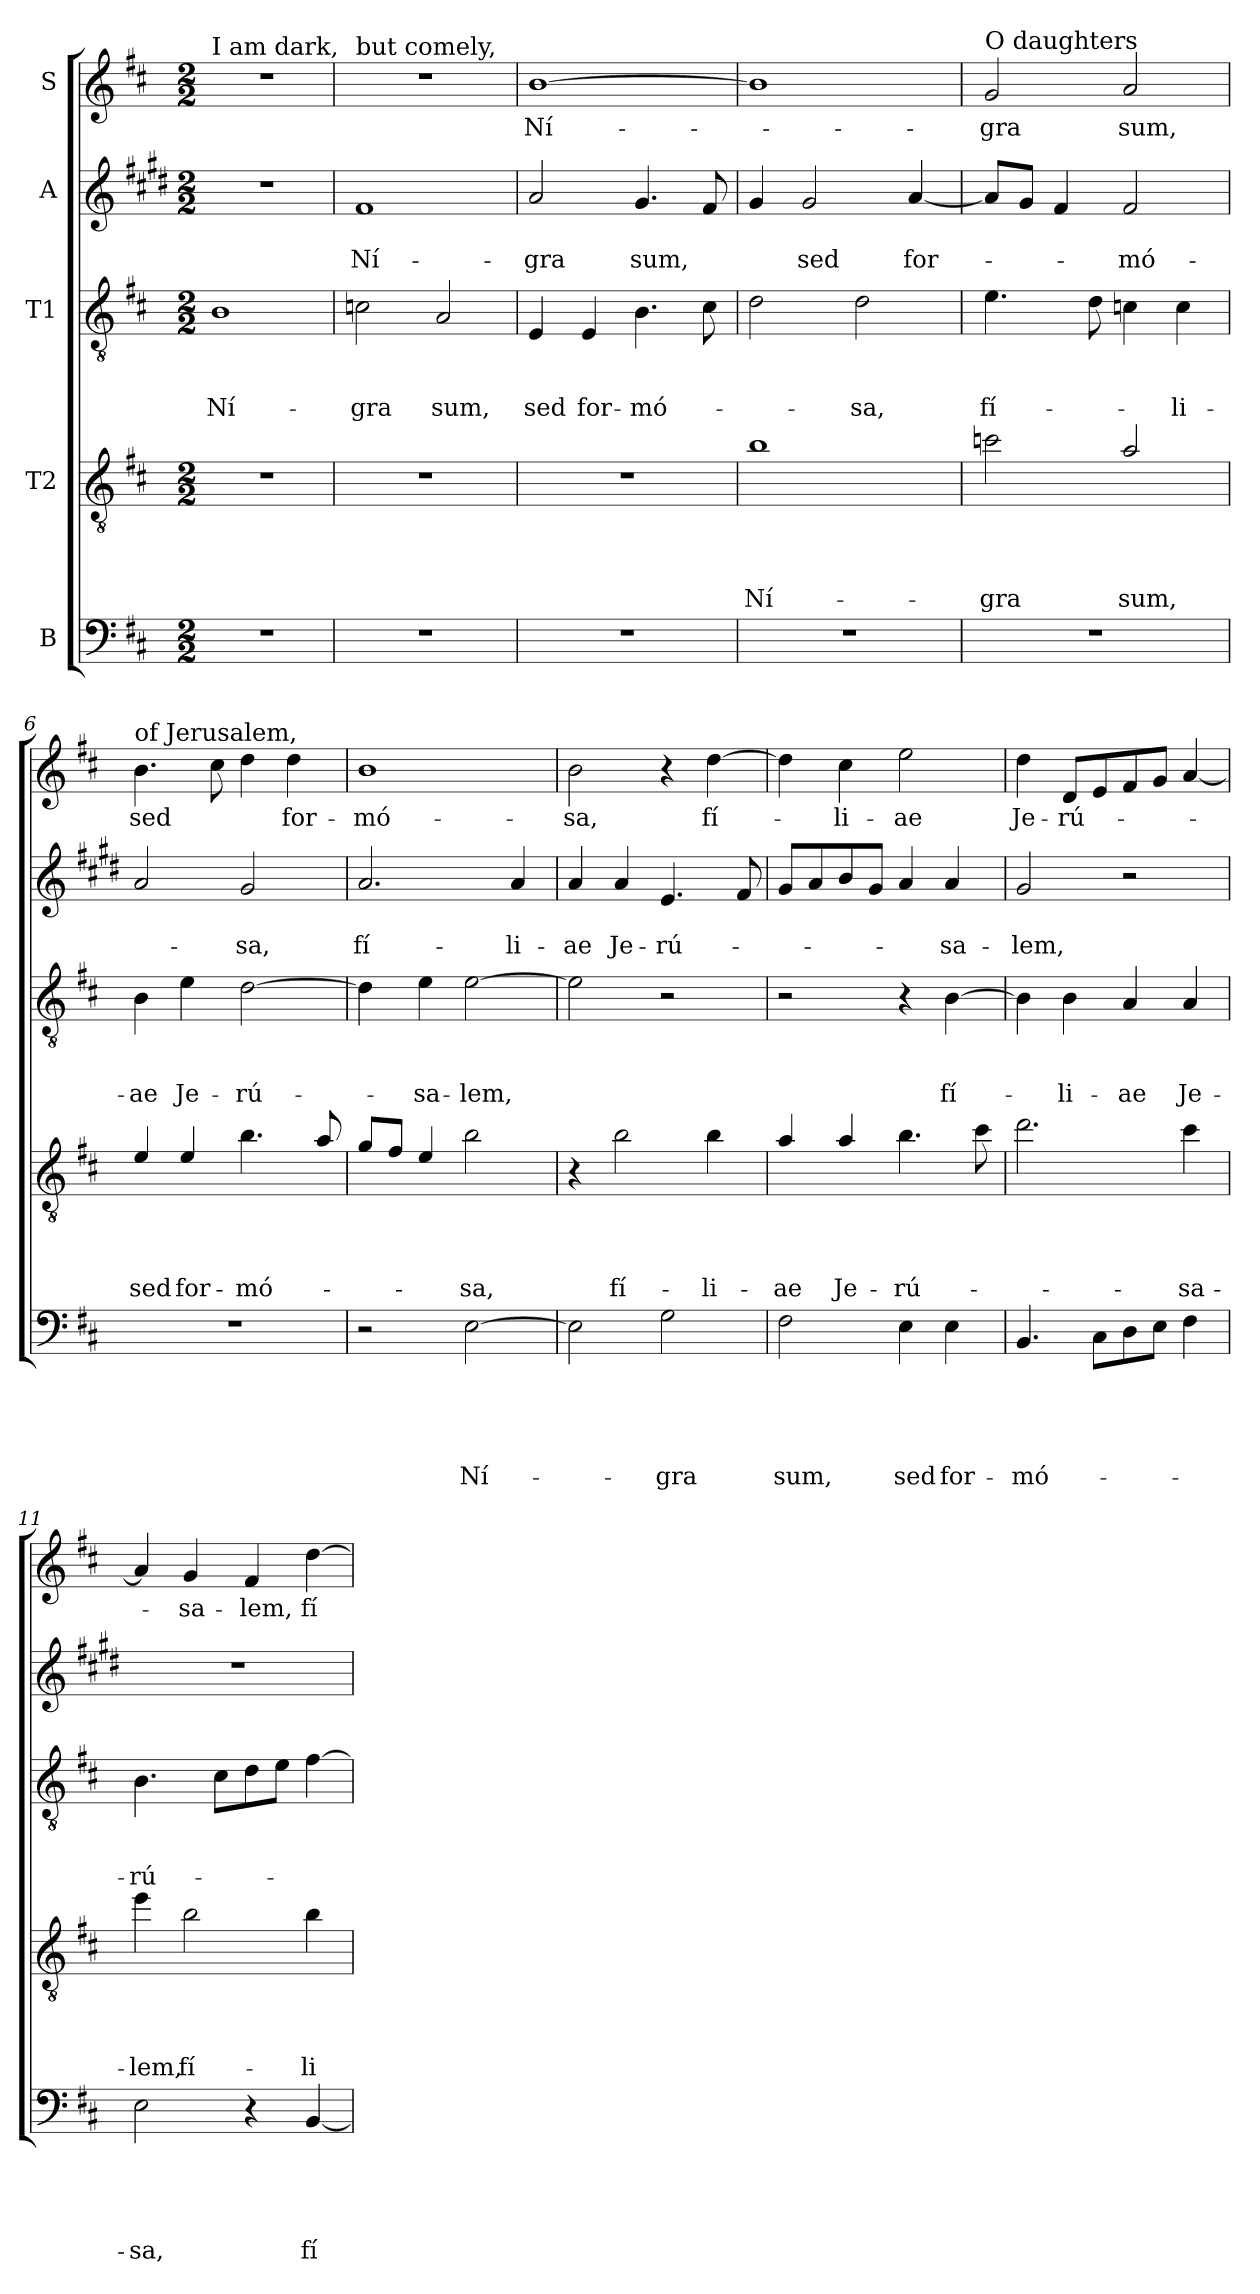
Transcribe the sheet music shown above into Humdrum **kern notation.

**kern	**text	**text	**text	**text	**text	**kern	**text	**text	**text	**text	**kern	**text	**text	**text	**kern	**text	**text	**kern	**text
*part5	*part5	*part5	*part5	*part5	*part5	*part4	*part4	*part4	*part4	*part4	*part3	*part3	*part3	*part3	*part2	*part2	*part2	*part1	*part1
*staff5	*staff5	*staff5	*staff5	*staff5	*staff5	*staff4	*staff4	*staff4	*staff4	*staff4	*staff3	*staff3	*staff3	*staff3	*staff2	*staff2	*staff2	*staff1	*staff1
*I"B	*	*	*	*	*	*I"T2	*	*	*	*	*I"T1	*	*	*	*I"A	*	*	*I"S	*
*clefF4	*	*	*	*	*	*clefGv2	*	*	*	*	*clefGv2	*	*	*	*clefG2	*	*	*clefG2	*
*	*	*	*	*	*	*ITrd8c14	*	*	*	*	*	*	*	*	*ITrd1c2	*	*	*	*
*k[f#c#]	*	*	*	*	*	*k[f#c#]	*	*	*	*	*k[f#c#]	*	*	*	*k[f#c#]	*	*	*k[f#c#]	*
*D:	*	*	*	*	*	*D:	*	*	*	*	*D:	*	*	*	*D:	*	*	*D:	*
*M2/2	*	*	*	*	*	*M2/2	*	*	*	*	*M2/2	*	*	*	*M2/2	*	*	*M2/2	*
=1	=1	=1	=1	=1	=1	=1	=1	=1	=1	=1	=1	=1	=1	=1	=1	=1	=1	=1	=1
!	!	!	!	!	!	!	!	!	!	!	!	!	!	!	!	!	!	!LO:TX:a:t=I am dark,	!
!	!	!	!	!	!	!	!	!	!	!	!	!	!	!LO:LY:b	!	!	!	!	!
1r	.	.	.	.	.	1r	.	.	.	.	1B	.	.	Ní-	1r	.	.	1r	.
=2	=2	=2	=2	=2	=2	=2	=2	=2	=2	=2	=2	=2	=2	=2	=2	=2	=2	=2	=2
!	!	!	!	!	!	!	!	!	!	!	!	!	!	!	!	!	!	!LO:TX:a:t=but comely,	!
!	!	!	!	!	!	!	!	!	!	!	!	!	!	!LO:LY:b	!	!	!LO:LY:b	!	!
1r	.	.	.	.	.	1r	.	.	.	.	2cn\	.	.	-gra	1e	.	Ní-	1r	.
!	!	!	!	!	!	!	!	!	!	!	!	!	!	!LO:LY:b	!	!	!	!	!
.	.	.	.	.	.	.	.	.	.	.	2A/	.	.	sum,	.	.	.	.	.
=3	=3	=3	=3	=3	=3	=3	=3	=3	=3	=3	=3	=3	=3	=3	=3	=3	=3	=3	=3
!	!	!	!	!	!	!	!	!	!	!	!	!	!	!LO:LY:b	!	!	!LO:LY:b	!	!LO:LY:b
1r	.	.	.	.	.	1r	.	.	.	.	4E/	.	.	sed	2g/	.	-gra	[1b	Ní-
!	!	!	!	!	!	!	!	!	!	!	!	!	!	!LO:LY:b	!	!	!	!	!
.	.	.	.	.	.	.	.	.	.	.	4E/	.	.	for-	.	.	.	.	.
!	!	!	!	!	!	!	!	!	!	!	!	!	!	!LO:LY:b	!	!	!LO:LY:b	!	!
.	.	.	.	.	.	.	.	.	.	.	4.B\	.	.	-mó-	4.f#/	.	sum,	.	.
.	.	.	.	.	.	.	.	.	.	.	8c#\	.	.	.	8e/	.	.	.	.
=4	=4	=4	=4	=4	=4	=4	=4	=4	=4	=4	=4	=4	=4	=4	=4	=4	=4	=4	=4
!	!	!	!	!	!	!	!	!	!	!LO:LY:b	!	!	!	!	!	!	!	!	!
1r	.	.	.	.	.	1B	.	.	.	Ní-	2d\	.	.	.	4f#/	.	.	1b]	.
!	!	!	!	!	!	!	!	!	!	!	!	!	!	!	!	!	!LO:LY:b	!	!
.	.	.	.	.	.	.	.	.	.	.	.	.	.	.	2f#/	.	sed	.	.
!	!	!	!	!	!	!	!	!	!	!	!	!	!	!LO:LY:b	!	!	!	!	!
.	.	.	.	.	.	.	.	.	.	.	2d\	.	.	-sa,	.	.	.	.	.
!	!	!	!	!	!	!	!	!	!	!	!	!	!	!	!	!	!LO:LY:b	!	!
.	.	.	.	.	.	.	.	.	.	.	.	.	.	.	[4g/	.	for-	.	.
=5	=5	=5	=5	=5	=5	=5	=5	=5	=5	=5	=5	=5	=5	=5	=5	=5	=5	=5	=5
!	!	!	!	!	!	!	!	!	!	!	!	!	!	!	!	!	!	!LO:TX:a:t=O daughters	!
!	!	!	!	!	!	!	!	!	!	!LO:LY:b	!	!	!	!LO:LY:b	!	!	!	!	!LO:LY:b
1r	.	.	.	.	.	2cn\	.	.	.	-gra	4.e\	.	.	fí-	8g/L]	.	.	2g/	-gra
.	.	.	.	.	.	.	.	.	.	.	.	.	.	.	8f#/J	.	.	.	.
.	.	.	.	.	.	.	.	.	.	.	.	.	.	.	4e/	.	.	.	.
.	.	.	.	.	.	.	.	.	.	.	8d\	.	.	.	.	.	.	.	.
!	!	!	!	!	!	!	!	!	!	!LO:LY:b	!	!	!	!	!	!	!LO:LY:b	!	!LO:LY:b
.	.	.	.	.	.	2A/	.	.	.	sum,	4cn\	.	.	.	2e/	.	-mó-	2a/	sum,
!	!	!	!	!	!	!	!	!	!	!	!	!	!	!LO:LY:b	!	!	!	!	!
.	.	.	.	.	.	.	.	.	.	.	4c\	.	.	-li-	.	.	.	.	.
!!LO:PB:g=z
=6	=6	=6	=6	=6	=6	=6	=6	=6	=6	=6	=6	=6	=6	=6	=6	=6	=6	=6	=6
!	!	!	!	!	!	!	!	!	!	!	!	!	!	!	!	!	!	!LO:TX:a:t=of Jerusalem,	!
!	!	!	!	!	!	!	!	!	!	!LO:LY:b	!	!	!	!LO:LY:b	!	!	!	!	!LO:LY:b
1r	.	.	.	.	.	4E/	.	.	.	sed	4B\	.	.	-ae	2g/	.	.	4.b\	sed
!	!	!	!	!	!	!	!	!	!	!LO:LY:b	!	!	!	!LO:LY:b	!	!	!	!	!
.	.	.	.	.	.	4E/	.	.	.	for-	4e\	.	.	Je-	.	.	.	.	.
.	.	.	.	.	.	.	.	.	.	.	.	.	.	.	.	.	.	8cc#\	.
!	!	!	!	!	!	!	!	!	!	!LO:LY:b	!	!	!	!LO:LY:b	!	!	!LO:LY:b	!	!
.	.	.	.	.	.	4.B\	.	.	.	-mó-	[2d\	.	.	-rú-	2f#/	.	-sa,	4dd\	.
!	!	!	!	!	!	!	!	!	!	!	!	!	!	!	!	!	!	!	!LO:LY:b
.	.	.	.	.	.	.	.	.	.	.	.	.	.	.	.	.	.	4dd\	for-
.	.	.	.	.	.	8A/	.	.	.	.	.	.	.	.	.	.	.	.	.
=7	=7	=7	=7	=7	=7	=7	=7	=7	=7	=7	=7	=7	=7	=7	=7	=7	=7	=7	=7
!	!	!	!	!	!	!	!	!	!	!	!	!	!	!	!	!	!LO:LY:b	!	!LO:LY:b
2r	.	.	.	.	.	8G/L	.	.	.	.	4d\]	.	.	.	2.g/	.	fí-	1b	-mó-
.	.	.	.	.	.	8F#/J	.	.	.	.	.	.	.	.	.	.	.	.	.
!	!	!	!	!	!	!	!	!	!	!	!	!	!	!LO:LY:b	!	!	!	!	!
.	.	.	.	.	.	4E/	.	.	.	.	4e\	.	.	-sa-	.	.	.	.	.
!	!	!	!	!	!LO:LY:b	!	!	!	!	!LO:LY:b	!	!	!	!LO:LY:b	!	!	!	!	!
[2E\	.	.	.	.	Ní-	2B\	.	.	.	-sa,	[2e\	.	.	-lem,	.	.	.	.	.
!	!	!	!	!	!	!	!	!	!	!	!	!	!	!	!	!	!LO:LY:b	!	!
.	.	.	.	.	.	.	.	.	.	.	.	.	.	.	4g/	.	-li-	.	.
=8	=8	=8	=8	=8	=8	=8	=8	=8	=8	=8	=8	=8	=8	=8	=8	=8	=8	=8	=8
!	!	!	!	!	!	!	!	!	!	!	!	!	!	!	!	!	!LO:LY:b	!	!LO:LY:b
2E\]	.	.	.	.	.	4r	.	.	.	.	2e\]	.	.	.	4g/	.	-ae	2b\	-sa,
!	!	!	!	!	!	!	!	!	!	!LO:LY:b	!	!	!	!	!	!	!LO:LY:b	!	!
.	.	.	.	.	.	2B\	.	.	.	fí-	.	.	.	.	4g/	.	Je-	.	.
!	!	!	!	!	!LO:LY:b	!	!	!	!	!	!	!	!	!	!	!	!LO:LY:b	!	!
2G\	.	.	.	.	-gra	.	.	.	.	.	2r	.	.	.	4.d/	.	-rú-	4r	.
!	!	!	!	!	!	!	!	!	!	!LO:LY:b	!	!	!	!	!	!	!	!	!LO:LY:b
.	.	.	.	.	.	4B\	.	.	.	-li-	.	.	.	.	.	.	.	[4dd\	fí-
.	.	.	.	.	.	.	.	.	.	.	.	.	.	.	8e/	.	.	.	.
=9	=9	=9	=9	=9	=9	=9	=9	=9	=9	=9	=9	=9	=9	=9	=9	=9	=9	=9	=9
!	!	!	!	!	!LO:LY:b	!	!	!	!	!LO:LY:b	!	!	!	!	!	!	!	!	!
2F#\	.	.	.	.	sum,	4A/	.	.	.	-ae	2r	.	.	.	8f#/L	.	.	4dd\]	.
.	.	.	.	.	.	.	.	.	.	.	.	.	.	.	8g/	.	.	.	.
!	!	!	!	!	!	!	!	!	!	!LO:LY:b	!	!	!	!	!	!	!	!	!LO:LY:b
.	.	.	.	.	.	4A/	.	.	.	Je-	.	.	.	.	8a/	.	.	4cc#\	-li-
.	.	.	.	.	.	.	.	.	.	.	.	.	.	.	8f#/J	.	.	.	.
!	!	!	!	!	!LO:LY:b	!	!	!	!	!LO:LY:b	!	!	!	!	!	!	!	!	!LO:LY:b
4E\	.	.	.	.	sed	4.B\	.	.	.	-rú-	4r	.	.	.	4g/	.	.	2ee\	-ae
!	!	!	!	!	!LO:LY:b	!	!	!	!	!	!	!	!	!LO:LY:b	!	!	!LO:LY:b	!	!
4E\	.	.	.	.	for-	.	.	.	.	.	[4B\	.	.	fí-	4g/	.	-sa-	.	.
.	.	.	.	.	.	8c#\	.	.	.	.	.	.	.	.	.	.	.	.	.
=10	=10	=10	=10	=10	=10	=10	=10	=10	=10	=10	=10	=10	=10	=10	=10	=10	=10	=10	=10
!	!	!	!	!	!LO:LY:b	!	!	!	!	!	!	!	!	!	!	!	!LO:LY:b	!	!LO:LY:b
4.BB/	.	.	.	.	-mó-	2.d\	.	.	.	.	4B\]	.	.	.	2f#/	.	-lem,	4dd\	Je-
!	!	!	!	!	!	!	!	!	!	!	!	!	!	!LO:LY:b	!	!	!	!	!LO:LY:b
.	.	.	.	.	.	.	.	.	.	.	4B\	.	.	-li-	.	.	.	8d/L	-rú-
8C#\L	.	.	.	.	.	.	.	.	.	.	.	.	.	.	.	.	.	8e/	.
!	!	!	!	!	!	!	!	!	!	!	!	!	!	!LO:LY:b	!	!	!	!	!
8D\	.	.	.	.	.	.	.	.	.	.	4A/	.	.	-ae	2r	.	.	8f#/	.
8E\J	.	.	.	.	.	.	.	.	.	.	.	.	.	.	.	.	.	8g/J	.
!	!	!	!	!	!	!	!	!	!	!LO:LY:b	!	!	!	!LO:LY:b	!	!	!	!	!
4F#\	.	.	.	.	.	4c#\	.	.	.	-sa-	4A/	.	.	Je-	.	.	.	[4a/	.
!!LO:LB:g=z
=11	=11	=11	=11	=11	=11	=11	=11	=11	=11	=11	=11	=11	=11	=11	=11	=11	=11	=11	=11
!	!	!	!	!	!LO:LY:b	!	!	!	!	!LO:LY:b	!	!	!	!LO:LY:b	!	!	!	!	!
2E\	.	.	.	.	-sa,	4e\	.	.	.	-lem,	4.B\	.	.	-rú-	1r	.	.	4a/]	.
!	!	!	!	!	!	!	!	!	!	!LO:LY:b	!	!	!	!	!	!	!	!	!LO:LY:b
.	.	.	.	.	.	2B\	.	.	.	fí-	.	.	.	.	.	.	.	4g/	-sa-
.	.	.	.	.	.	.	.	.	.	.	8c#\L	.	.	.	.	.	.	.	.
!	!	!	!	!	!	!	!	!	!	!	!	!	!	!	!	!	!	!	!LO:LY:b
4r	.	.	.	.	.	.	.	.	.	.	8d\	.	.	.	.	.	.	4f#/	-lem,
.	.	.	.	.	.	.	.	.	.	.	8e\J	.	.	.	.	.	.	.	.
!	!	!	!	!	!LO:LY:b	!	!	!	!	!LO:LY:b	!	!	!	!	!	!	!	!	!LO:LY:b
[4BB/	.	.	.	.	fí-	4B\	.	.	.	-li-	[4f#\	.	.	.	.	.	.	[4dd\	fí-
=	=	=	=	=	=	=	=	=	=	=	=	=	=	=	=	=	=	=	=
*-	*-	*-	*-	*-	*-	*-	*-	*-	*-	*-	*-	*-	*-	*-	*-	*-	*-	*-	*-
